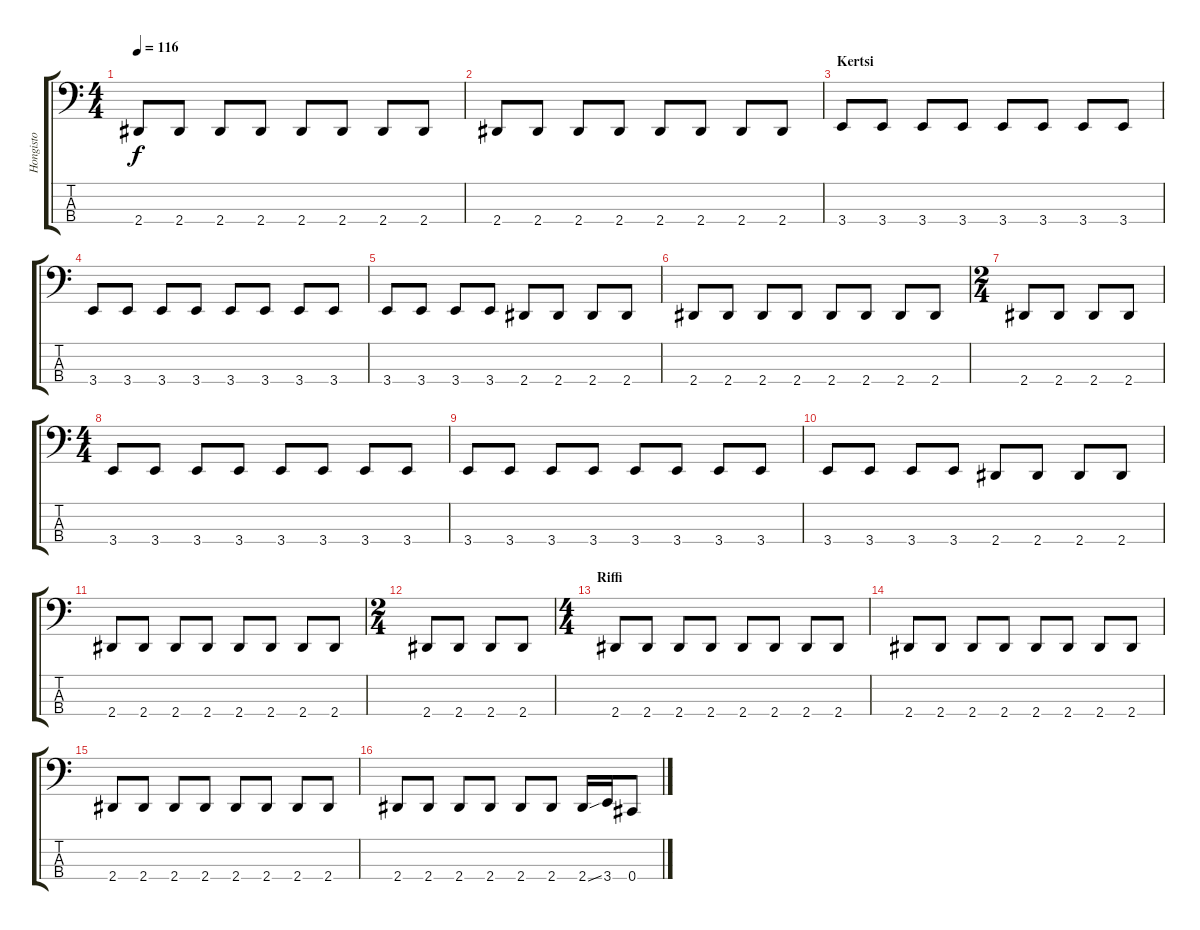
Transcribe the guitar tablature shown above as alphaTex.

\track ("Hongisto" "Hongisto") {instrument electricbasspick}
\staff {score tabs}
\tuning (E2 B1 Gb1 Db1) {hide}
\ts (4 4)
\tempo 116
\clef f4
\ks c
2.4.8{dy f} 2.4.8 2.4.8 2.4.8 2.4.8 2.4.8 2.4.8 2.4.8 |
2.4.8 2.4.8 2.4.8 2.4.8 2.4.8 2.4.8 2.4.8 2.4.8 |
\section ("" "Kertsi")
3.4.8 3.4.8 3.4.8 3.4.8 3.4.8 3.4.8 3.4.8 3.4.8 |
3.4.8 3.4.8 3.4.8 3.4.8 3.4.8 3.4.8 3.4.8 3.4.8 |
3.4.8 3.4.8 3.4.8 3.4.8 2.4.8 2.4.8 2.4.8 2.4.8 |
2.4.8 2.4.8 2.4.8 2.4.8 2.4.8 2.4.8 2.4.8 2.4.8 |
\ts (2 4)
2.4.8 2.4.8 2.4.8 2.4.8 |
\ts (4 4)
3.4.8 3.4.8 3.4.8 3.4.8 3.4.8 3.4.8 3.4.8 3.4.8 |
3.4.8 3.4.8 3.4.8 3.4.8 3.4.8 3.4.8 3.4.8 3.4.8 |
3.4.8 3.4.8 3.4.8 3.4.8 2.4.8 2.4.8 2.4.8 2.4.8 |
2.4.8 2.4.8 2.4.8 2.4.8 2.4.8 2.4.8 2.4.8 2.4.8 |
\ts (2 4)
2.4.8 2.4.8 2.4.8 2.4.8 |
\ts (4 4)
\section ("" "Riffi")
2.4.8 2.4.8 2.4.8 2.4.8 2.4.8 2.4.8 2.4.8 2.4.8 |
2.4.8 2.4.8 2.4.8 2.4.8 2.4.8 2.4.8 2.4.8 2.4.8 |
2.4.8 2.4.8 2.4.8 2.4.8 2.4.8 2.4.8 2.4.8 2.4.8 |
2.4.8 2.4.8 2.4.8 2.4.8 2.4.8 2.4.8 2.4{ss}.16 3.4.16 0.4.8
